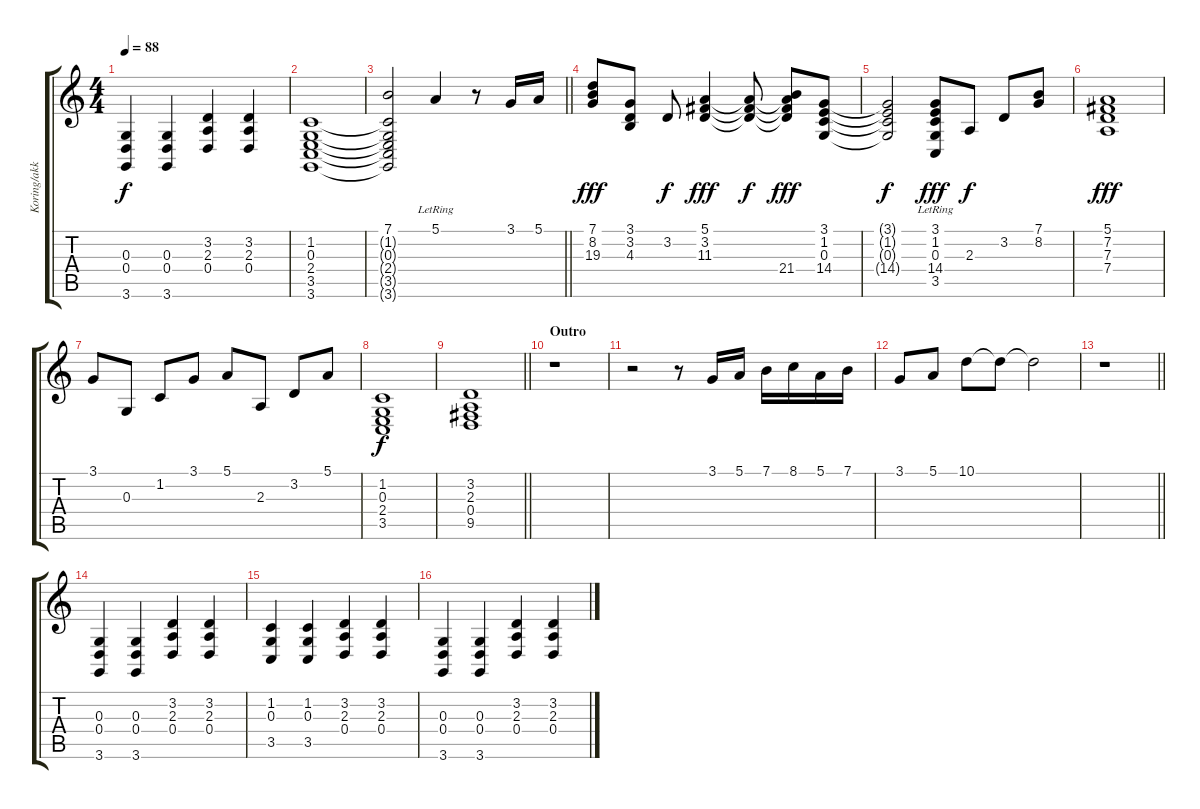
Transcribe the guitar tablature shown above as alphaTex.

\track ("Koring/akkorder" "Koring/akk") {instrument acousticgrandpiano}
\staff {score tabs}
\tuning (E4 B3 G3 D3 A2 E2) {hide}
\ts (4 4)
\tempo 88
\clef g2
\ks c
(0.3 0.4 3.6).4{dy f} (0.3 0.4 3.6).4 (3.2 2.3 0.4).4 (3.2 2.3 0.4).4 |
(1.2 0.3 2.4 3.5 3.6).1 |
\barLineRight lightlight
(7.1 1.2{t} 0.3{t} 2.4{t} 3.5{t} 3.6{t}).2 5.1{lr}.4 r.8 3.1.16{volume 8} 5.1.16 |
(7.1 8.2 19.3).8{dy fff} (3.1 3.2 4.3).8 3.2.8{dy f} (5.1 3.2 11.3).4{dy fff} (5.1{t} 3.2{t} 11.3{t}).8{dy f} (5.1{t} 3.2{t} 11.3{t} 21.4).8{dy fff} (3.1 1.2 0.3 14.4).8 |
(3.1{t} 1.2{t} 0.3{t} 14.4{t}).2{dy f} (3.1{lr} 1.2{lr} 0.3{lr} 14.4{lr} 3.5{lr}).8{dy fff} 2.3.8{dy f} 3.2.8 (7.1 8.2).8 |
(5.1 7.2 7.3 7.4).1{dy fff} |
3.1.8 0.3.8 1.2.8 3.1.8 5.1.8 2.3.8 3.2.8 5.1.8 |
(1.2 0.3 2.4 3.5).1{dy f} |
\barLineRight lightlight
(3.2 2.3 0.4 9.5).1 |
\section ("" "Outro")
r.1 |
r.2{volume 16} r.8 3.1.16 5.1.16 7.1.16 8.1.16 5.1.16 7.1.16 |
3.1.8 5.1.8 10.1.8 10.1{t}.8 10.1{t}.2 |
\barLineRight lightlight
r.1 |
(0.3 0.4 3.6).4 (0.3 0.4 3.6).4 (3.2 2.3 0.4).4 (3.2 2.3 0.4).4 |
(1.2 0.3 3.5).4 (1.2 0.3 3.5).4 (3.2 2.3 0.4).4 (3.2 2.3 0.4).4 |
(0.3 0.4 3.6).4 (0.3 0.4 3.6).4 (3.2 2.3 0.4).4 (3.2 2.3 0.4).4
